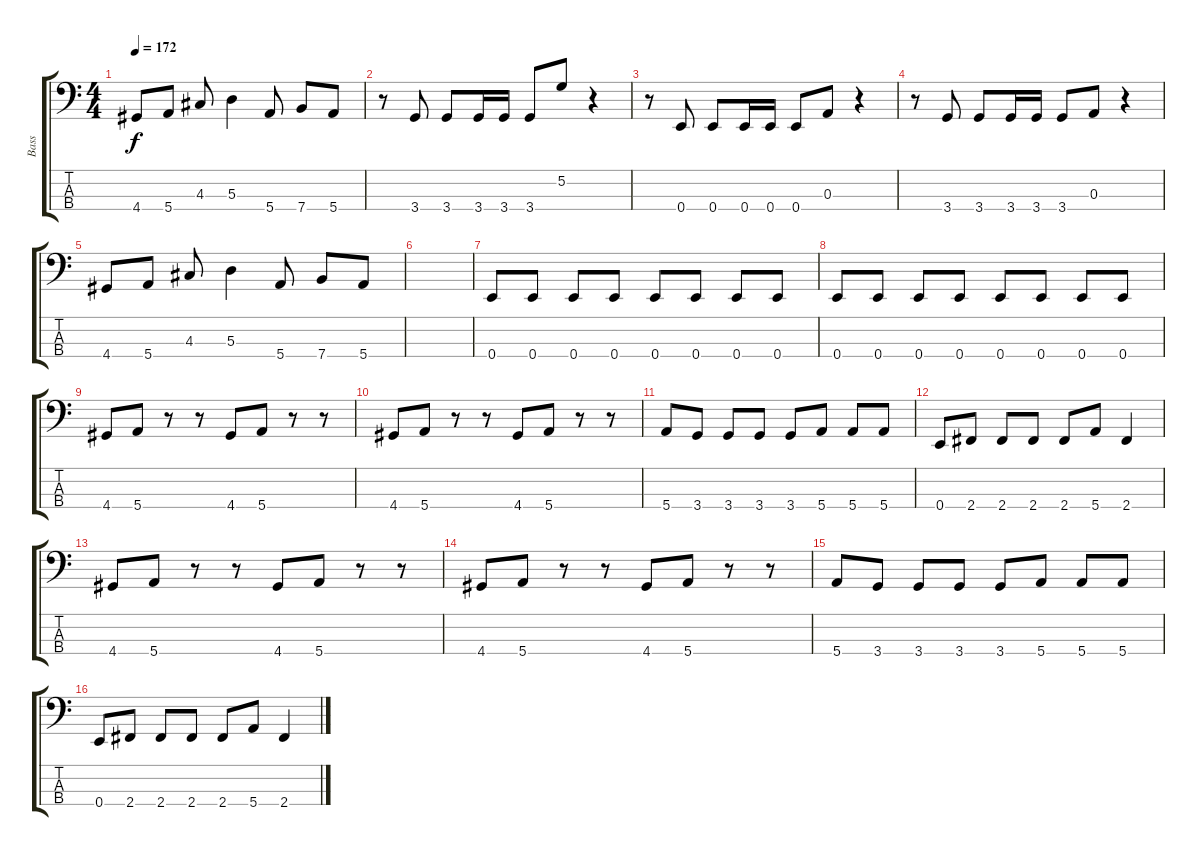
\track ("Bass" "Bass") {instrument electricbassfinger}
\staff {score tabs}
\tuning (G2 D2 A1 E1) {hide}
\ts (4 4)
\tempo 172
\clef f4
\ks c
4.4.8{dy f} 5.4.8 4.3.8 5.3.4 5.4.8 7.4.8 5.4.8 |
r.8 3.4.8 3.4.8 3.4.16 3.4.16 3.4.8 5.2.8 r.4 |
r.8 0.4.8 0.4.8 0.4.16 0.4.16 0.4.8 0.3.8 r.4 |
r.8 3.4.8 3.4.8 3.4.16 3.4.16 3.4.8 0.3.8 r.4 |
4.4.8 5.4.8 4.3.8 5.3.4 5.4.8 7.4.8 5.4.8 |
|
0.4.8 0.4.8 0.4.8 0.4.8 0.4.8 0.4.8 0.4.8 0.4.8 |
0.4.8 0.4.8 0.4.8 0.4.8 0.4.8 0.4.8 0.4.8 0.4.8 |
4.4.8 5.4.8 r.8 r.8 4.4.8 5.4.8 r.8 r.8 |
4.4.8 5.4.8 r.8 r.8 4.4.8 5.4.8 r.8 r.8 |
5.4.8 3.4.8 3.4.8 3.4.8 3.4.8 5.4.8 5.4.8 5.4.8 |
0.4.8 2.4.8 2.4.8 2.4.8 2.4.8 5.4.8 2.4.4 |
4.4.8 5.4.8 r.8 r.8 4.4.8 5.4.8 r.8 r.8 |
4.4.8 5.4.8 r.8 r.8 4.4.8 5.4.8 r.8 r.8 |
5.4.8 3.4.8 3.4.8 3.4.8 3.4.8 5.4.8 5.4.8 5.4.8 |
0.4.8 2.4.8 2.4.8 2.4.8 2.4.8 5.4.8 2.4.4
